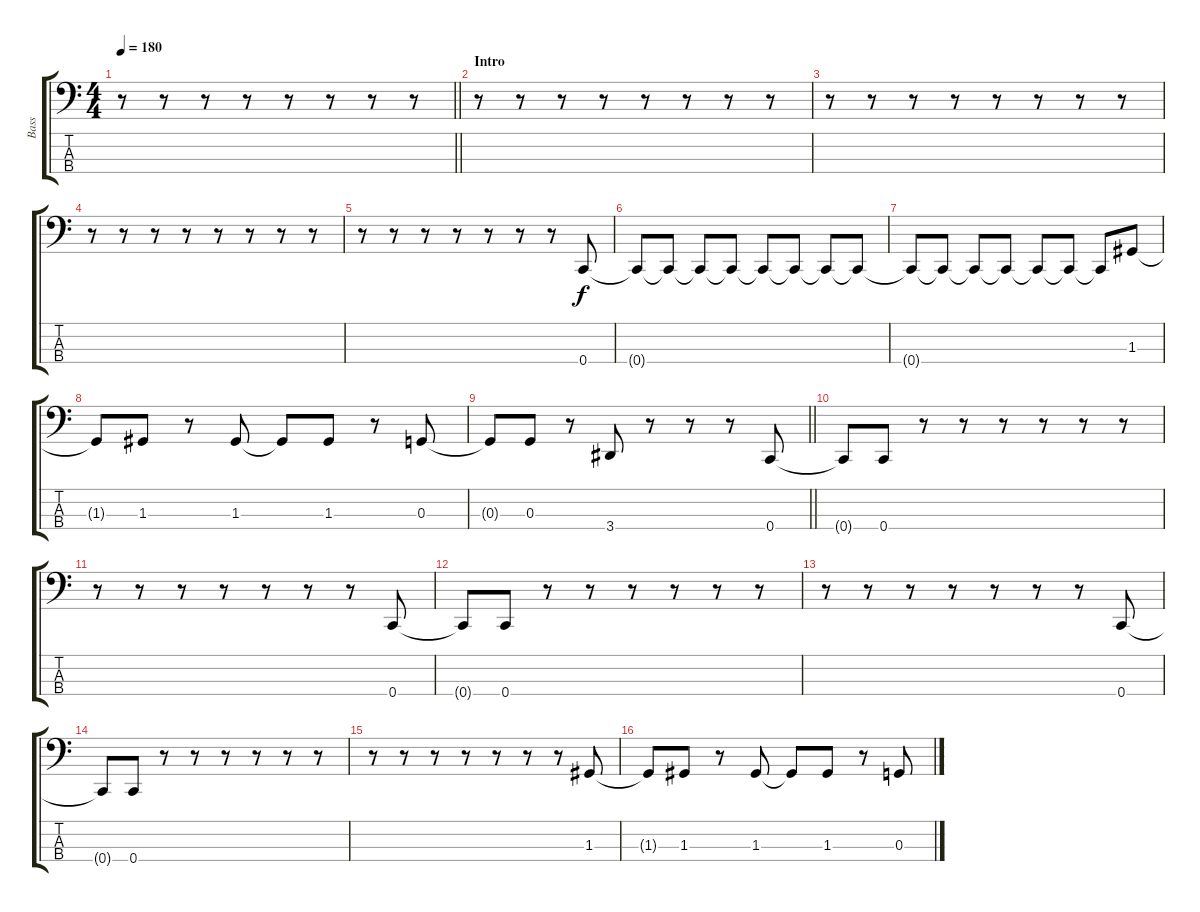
\track ("Bass" "Bass") {instrument electricbasspick}
\staff {score tabs}
\tuning (F2 C2 G1 C1) {hide}
\ts (4 4)
\tempo 180
\clef f4
\barLineRight lightlight
\ks c
r.8{dy f instrument electricbasspick} r.8 r.8 r.8 r.8 r.8 r.8 r.8 |
\section ("" "Intro")
r.8 r.8 r.8 r.8 r.8 r.8 r.8 r.8 |
r.8 r.8 r.8 r.8 r.8 r.8 r.8 r.8 |
r.8 r.8 r.8 r.8 r.8 r.8 r.8 r.8 |
r.8 r.8 r.8 r.8 r.8 r.8 r.8 0.4.8 |
0.4{t}.8 0.4{t}.8 0.4{t}.8 0.4{t}.8 0.4{t}.8 0.4{t}.8 0.4{t}.8 0.4{t}.8 |
0.4{t}.8 0.4{t}.8 0.4{t}.8 0.4{t}.8 0.4{t}.8 0.4{t}.8 0.4{t}.8 1.3.8 |
1.3{t}.8 1.3.8 r.8 1.3.8 1.3{t}.8 1.3.8 r.8 0.3.8 |
\barLineRight lightlight
0.3{t}.8 0.3.8 r.8 3.4.8 r.8 r.8 r.8 0.4.8 |
0.4{t}.8 0.4.8 r.8 r.8 r.8 r.8 r.8 r.8 |
r.8 r.8 r.8 r.8 r.8 r.8 r.8 0.4.8 |
0.4{t}.8 0.4.8 r.8 r.8 r.8 r.8 r.8 r.8 |
r.8 r.8 r.8 r.8 r.8 r.8 r.8 0.4.8 |
0.4{t}.8 0.4.8 r.8 r.8 r.8 r.8 r.8 r.8 |
r.8 r.8 r.8 r.8 r.8 r.8 r.8 1.3.8 |
1.3{t}.8 1.3.8 r.8 1.3.8 1.3{t}.8 1.3.8 r.8 0.3.8
